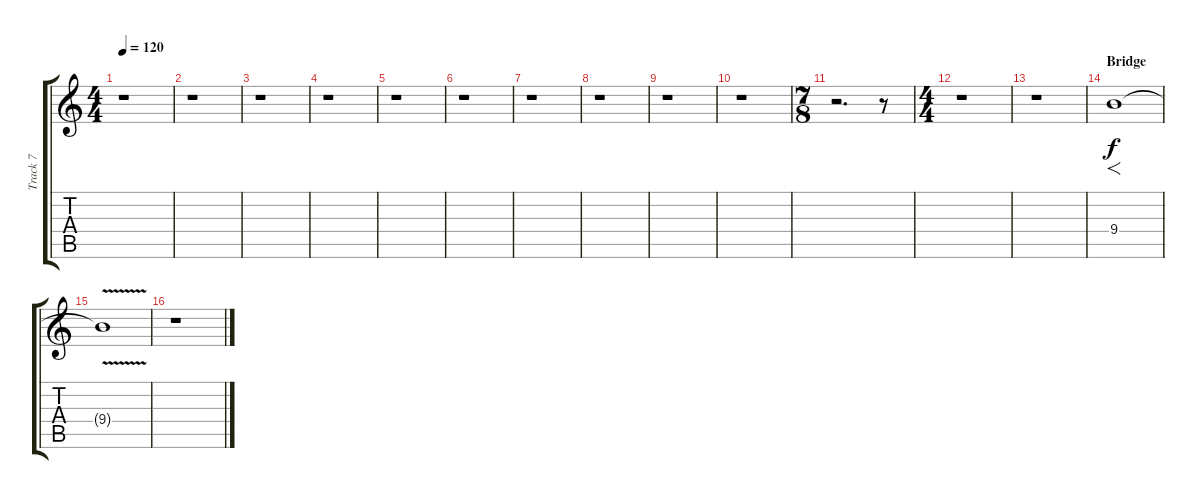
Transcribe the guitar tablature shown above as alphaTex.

\track ("Track 7" "Track 7") {instrument electricguitarjazz}
\staff {score tabs}
\tuning (E4 B3 G3 D3 A2 E2) {hide}
\ts (4 4)
\tempo 120
\clef g2
\ks c
r.1{dy f} |
r.1 |
r.1 |
r.1 |
r.1 |
r.1 |
r.1 |
r.1 |
r.1 |
r.1 |
\ts (7 8)
r.2{d} r.8 |
\ts (4 4)
r.1 |
r.1 |
\section ("" "Bridge")
9.4.1{f} |
9.4{v t}.1 |
r.1
